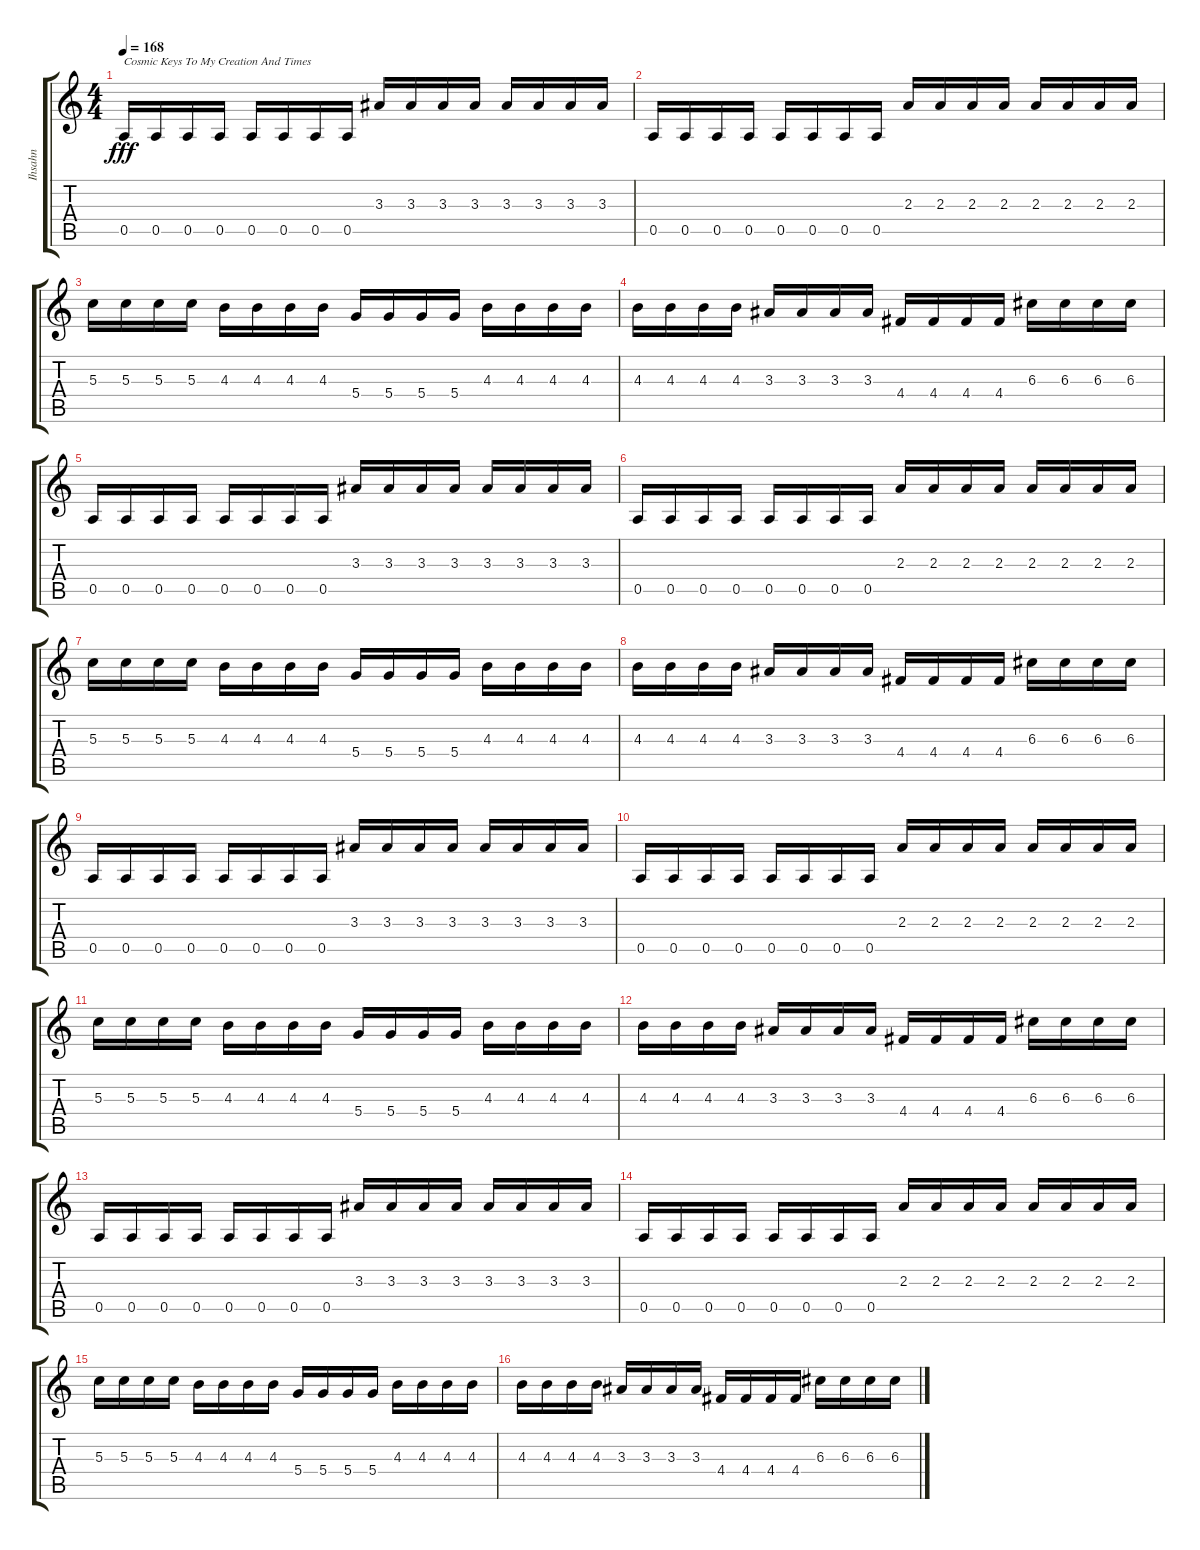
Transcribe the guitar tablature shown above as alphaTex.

\track ("Ihsahn" "Ihsahn") {instrument distortionguitar}
\staff {score tabs}
\tuning (E4 B3 G3 D3 A2 E2) {hide}
\ts (4 4)
\tempo 168
\clef g2
\ks c
0.5.16{txt "Cosmic Keys To My Creation And Times" dy fff instrument distortionguitar} 0.5.16 0.5.16 0.5.16 0.5.16 0.5.16 0.5.16 0.5.16 3.3.16 3.3.16 3.3.16 3.3.16 3.3.16 3.3.16 3.3.16 3.3.16 |
0.5.16 0.5.16 0.5.16 0.5.16 0.5.16 0.5.16 0.5.16 0.5.16 2.3.16 2.3.16 2.3.16 2.3.16 2.3.16 2.3.16 2.3.16 2.3.16 |
5.3.16 5.3.16 5.3.16 5.3.16 4.3.16 4.3.16 4.3.16 4.3.16 5.4.16 5.4.16 5.4.16 5.4.16 4.3.16 4.3.16 4.3.16 4.3.16 |
4.3.16 4.3.16 4.3.16 4.3.16 3.3.16 3.3.16 3.3.16 3.3.16 4.4.16 4.4.16 4.4.16 4.4.16 6.3.16 6.3.16 6.3.16 6.3.16 |
0.5.16 0.5.16 0.5.16 0.5.16 0.5.16 0.5.16 0.5.16 0.5.16 3.3.16 3.3.16 3.3.16 3.3.16 3.3.16 3.3.16 3.3.16 3.3.16 |
0.5.16 0.5.16 0.5.16 0.5.16 0.5.16 0.5.16 0.5.16 0.5.16 2.3.16 2.3.16 2.3.16 2.3.16 2.3.16 2.3.16 2.3.16 2.3.16 |
5.3.16 5.3.16 5.3.16 5.3.16 4.3.16 4.3.16 4.3.16 4.3.16 5.4.16 5.4.16 5.4.16 5.4.16 4.3.16 4.3.16 4.3.16 4.3.16 |
4.3.16 4.3.16 4.3.16 4.3.16 3.3.16 3.3.16 3.3.16 3.3.16 4.4.16 4.4.16 4.4.16 4.4.16 6.3.16 6.3.16 6.3.16 6.3.16 |
0.5.16 0.5.16 0.5.16 0.5.16 0.5.16 0.5.16 0.5.16 0.5.16 3.3.16 3.3.16 3.3.16 3.3.16 3.3.16 3.3.16 3.3.16 3.3.16 |
0.5.16 0.5.16 0.5.16 0.5.16 0.5.16 0.5.16 0.5.16 0.5.16 2.3.16 2.3.16 2.3.16 2.3.16 2.3.16 2.3.16 2.3.16 2.3.16 |
5.3.16 5.3.16 5.3.16 5.3.16 4.3.16 4.3.16 4.3.16 4.3.16 5.4.16 5.4.16 5.4.16 5.4.16 4.3.16 4.3.16 4.3.16 4.3.16 |
4.3.16 4.3.16 4.3.16 4.3.16 3.3.16 3.3.16 3.3.16 3.3.16 4.4.16 4.4.16 4.4.16 4.4.16 6.3.16 6.3.16 6.3.16 6.3.16 |
0.5.16 0.5.16 0.5.16 0.5.16 0.5.16 0.5.16 0.5.16 0.5.16 3.3.16 3.3.16 3.3.16 3.3.16 3.3.16 3.3.16 3.3.16 3.3.16 |
0.5.16 0.5.16 0.5.16 0.5.16 0.5.16 0.5.16 0.5.16 0.5.16 2.3.16 2.3.16 2.3.16 2.3.16 2.3.16 2.3.16 2.3.16 2.3.16 |
5.3.16 5.3.16 5.3.16 5.3.16 4.3.16 4.3.16 4.3.16 4.3.16 5.4.16 5.4.16 5.4.16 5.4.16 4.3.16 4.3.16 4.3.16 4.3.16 |
4.3.16 4.3.16 4.3.16 4.3.16 3.3.16 3.3.16 3.3.16 3.3.16 4.4.16 4.4.16 4.4.16 4.4.16 6.3.16 6.3.16 6.3.16 6.3.16
